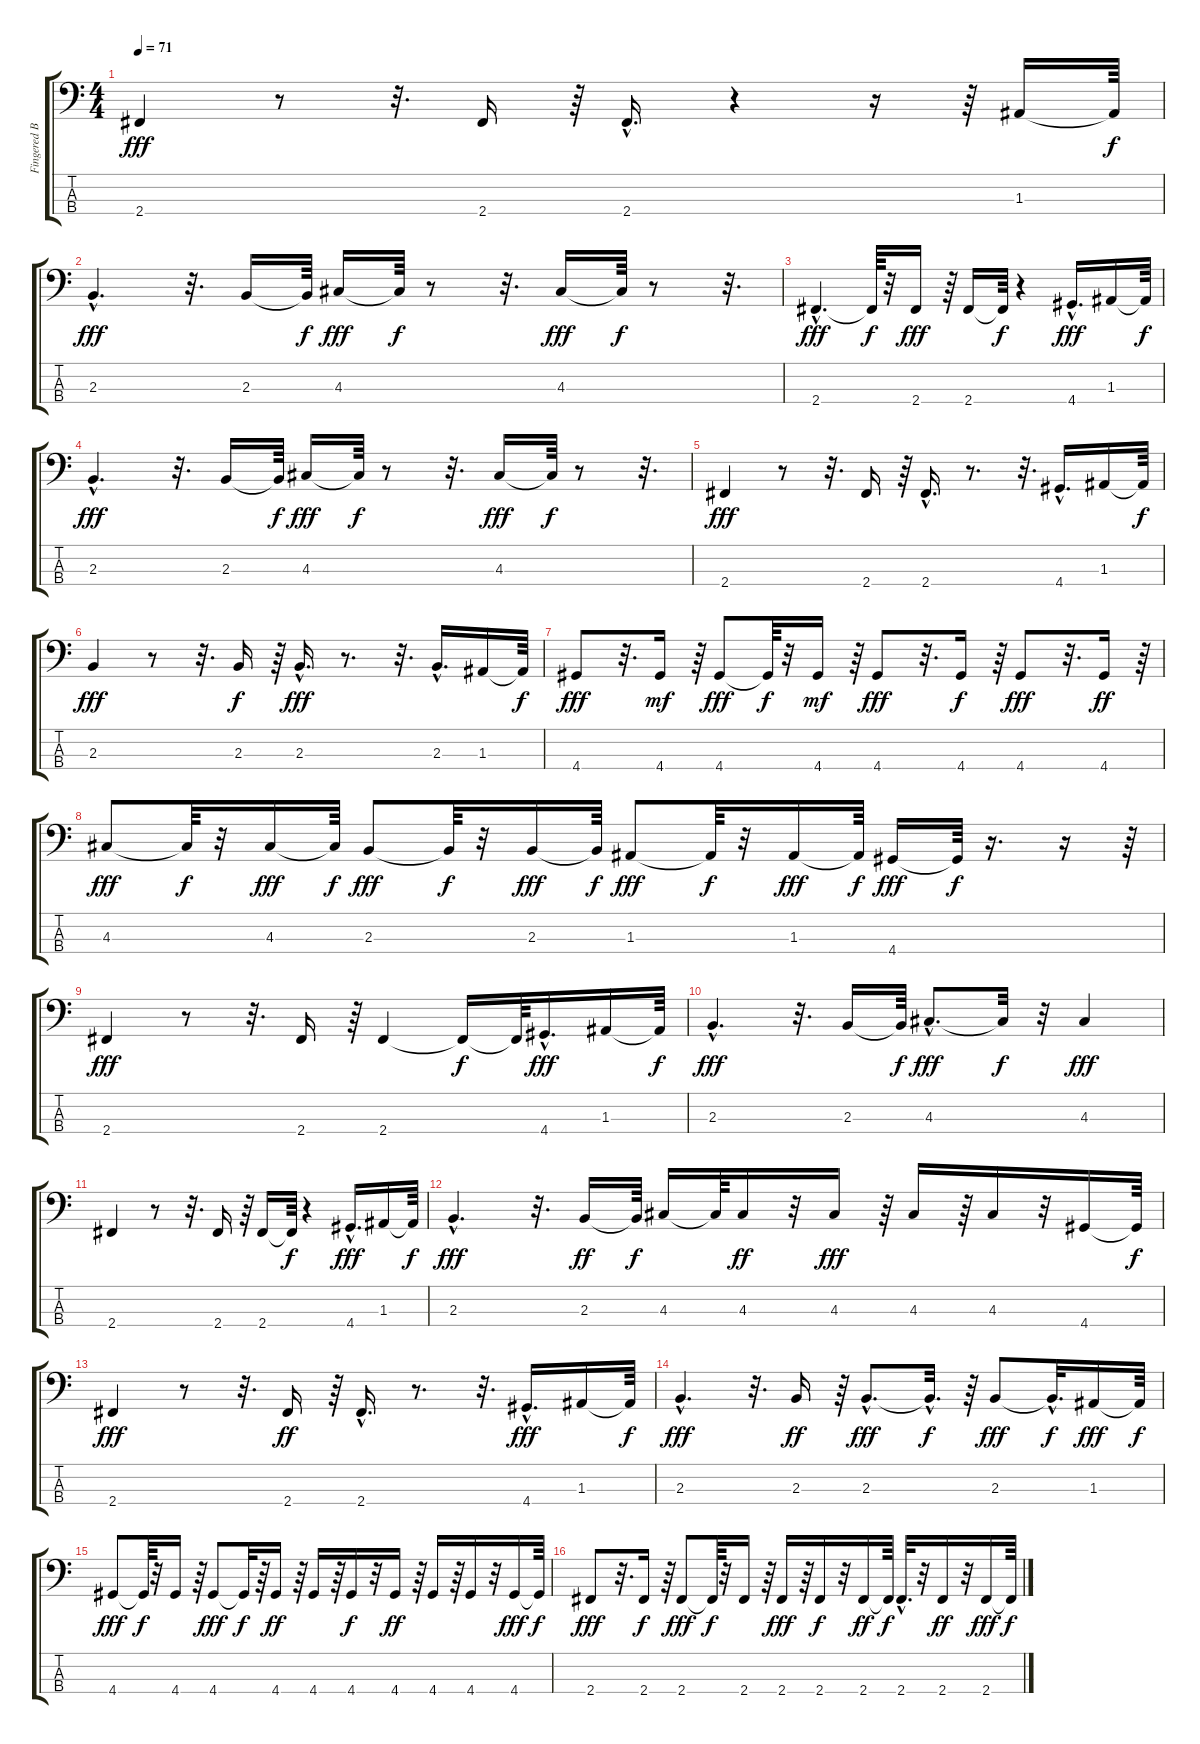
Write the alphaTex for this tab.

\track ("Fingered Bass       " "Fingered B") {instrument electricbassfinger}
\staff {score tabs}
\tuning (G2 D2 A1 E1) {hide}
\ts (4 4)
\tempo 71
\clef f4
\ks c
2.4.4{dy fff} r.8 r.32{d} 2.4.16 r.64 2.4{hac}.16{d} r.4 r.16 r.64 1.3.16 1.3{t}.64{dy f} |
2.3{hac}.4{d dy fff} r.32{d} 2.3.16 2.3{t}.64{dy f} 4.3.16{dy fff} 4.3{t}.64{dy f} r.8 r.32{d} 4.3.16{dy fff} 4.3{t}.64{dy f} r.8 r.32{d} |
2.4{hac}.4{d dy fff} 2.4{t}.64{dy f} r.32 2.4.16{dy fff} r.64 2.4.16 2.4{t}.64{dy f} r.4 4.4{hac}.16{d dy fff} 1.3.16 1.3{t}.64{dy f} |
2.3{hac}.4{d dy fff} r.32{d} 2.3.16 2.3{t}.64{dy f} 4.3.16{dy fff} 4.3{t}.64{dy f} r.8 r.32{d} 4.3.16{dy fff} 4.3{t}.64{dy f} r.8 r.32{d} |
2.4.4{dy fff} r.8 r.32{d} 2.4.16 r.64 2.4{hac}.16{d} r.8{d} r.32{d} 4.4{hac}.16{d} 1.3.16 1.3{t}.64{dy f} |
2.3.4{dy fff} r.8 r.32{d} 2.3.16{dy f} r.64 2.3{hac}.16{d dy fff} r.8{d} r.32{d} 2.3{hac}.16{d} 1.3.16 1.3{t}.64{dy f} |
4.4.8{dy fff} r.32{d} 4.4.16{dy mf} r.64 4.4.8{dy fff} 4.4{t}.64{dy f} r.32 4.4.16{dy mf} r.64 4.4.8{dy fff} r.32{d} 4.4.16{dy f} r.64 4.4.8{dy fff} r.32{d} 4.4.16{dy ff} r.64 |
4.3.8{dy fff} 4.3{t}.64{dy f} r.32 4.3.16{dy fff} 4.3{t}.64{dy f} 2.3.8{dy fff} 2.3{t}.64{dy f} r.32 2.3.16{dy fff} 2.3{t}.64{dy f} 1.3.8{dy fff} 1.3{t}.64{dy f} r.32 1.3.16{dy fff} 1.3{t}.64{dy f} 4.4.16{dy fff} 4.4{t}.64{dy f} r.16{d} r.16 r.64 |
2.4.4{dy fff} r.8 r.32{d} 2.4.16 r.64 2.4.4 2.4{t}.16{dy f} 2.4{t}.64 4.4{hac}.16{d dy fff} 1.3.16 1.3{t}.64{dy f} |
2.3{hac}.4{d dy fff} r.32{d} 2.3.16 2.3{t}.64{dy f} 4.3{hac}.8{d dy fff} 4.3{t}.32{dy f} r.32 4.3.4{dy fff} |
2.4.4 r.8 r.32{d} 2.4.16 r.64 2.4.16 2.4{t}.64{dy f} r.4 4.4{hac}.16{d dy fff} 1.3.16 1.3{t}.64{dy f} |
2.3{hac}.4{d dy fff} r.32{d} 2.3.16{dy ff} 2.3{t}.64{dy f} 4.3.16 4.3{t}.64 4.3.16{dy ff} r.32 4.3.16{dy fff} r.64 4.3.16 r.64 4.3.16 r.32 4.4.16 4.4{t}.64{dy f} |
2.4.4{dy fff} r.8 r.32{d} 2.4.16{dy ff} r.64 2.4{hac}.16{d} r.8{d} r.32{d} 4.4{hac}.16{d dy fff} 1.3.16 1.3{t}.64{dy f} |
2.3{hac}.4{d dy fff} r.32{d} 2.3.16{dy ff} r.64 2.3{hac}.8{d dy fff} 2.3{hac t}.32{d dy f} r.64 2.3.8{dy fff} 2.3{hac t}.32{d dy f} 1.3.16{dy fff} 1.3{t}.64{dy f} |
4.4.8{dy fff} 4.4{t}.64{dy f} r.32 4.4.16 r.64 4.4.8{dy fff} 4.4{t}.32{dy f} r.64 4.4.16{dy ff} r.64 4.4.16 r.64 4.4.16{dy f} r.32 4.4.16{dy ff} r.64 4.4.16 r.64 4.4.16 r.32 4.4.16{dy fff} 4.4{t}.64{dy f} |
2.4.8{dy fff} r.32{d} 2.4.16{dy f} r.64 2.4.8{dy fff} 2.4{t}.64{dy f} r.32 2.4.16 r.64 2.4.16{dy fff} r.64 2.4.16{dy f} r.32 2.4.16{dy ff} 2.4{t}.64{dy f} 2.4{hac}.32{d} r.32 2.4.16{dy ff} r.32 2.4.16{dy fff} 2.4{t}.64{dy f}
